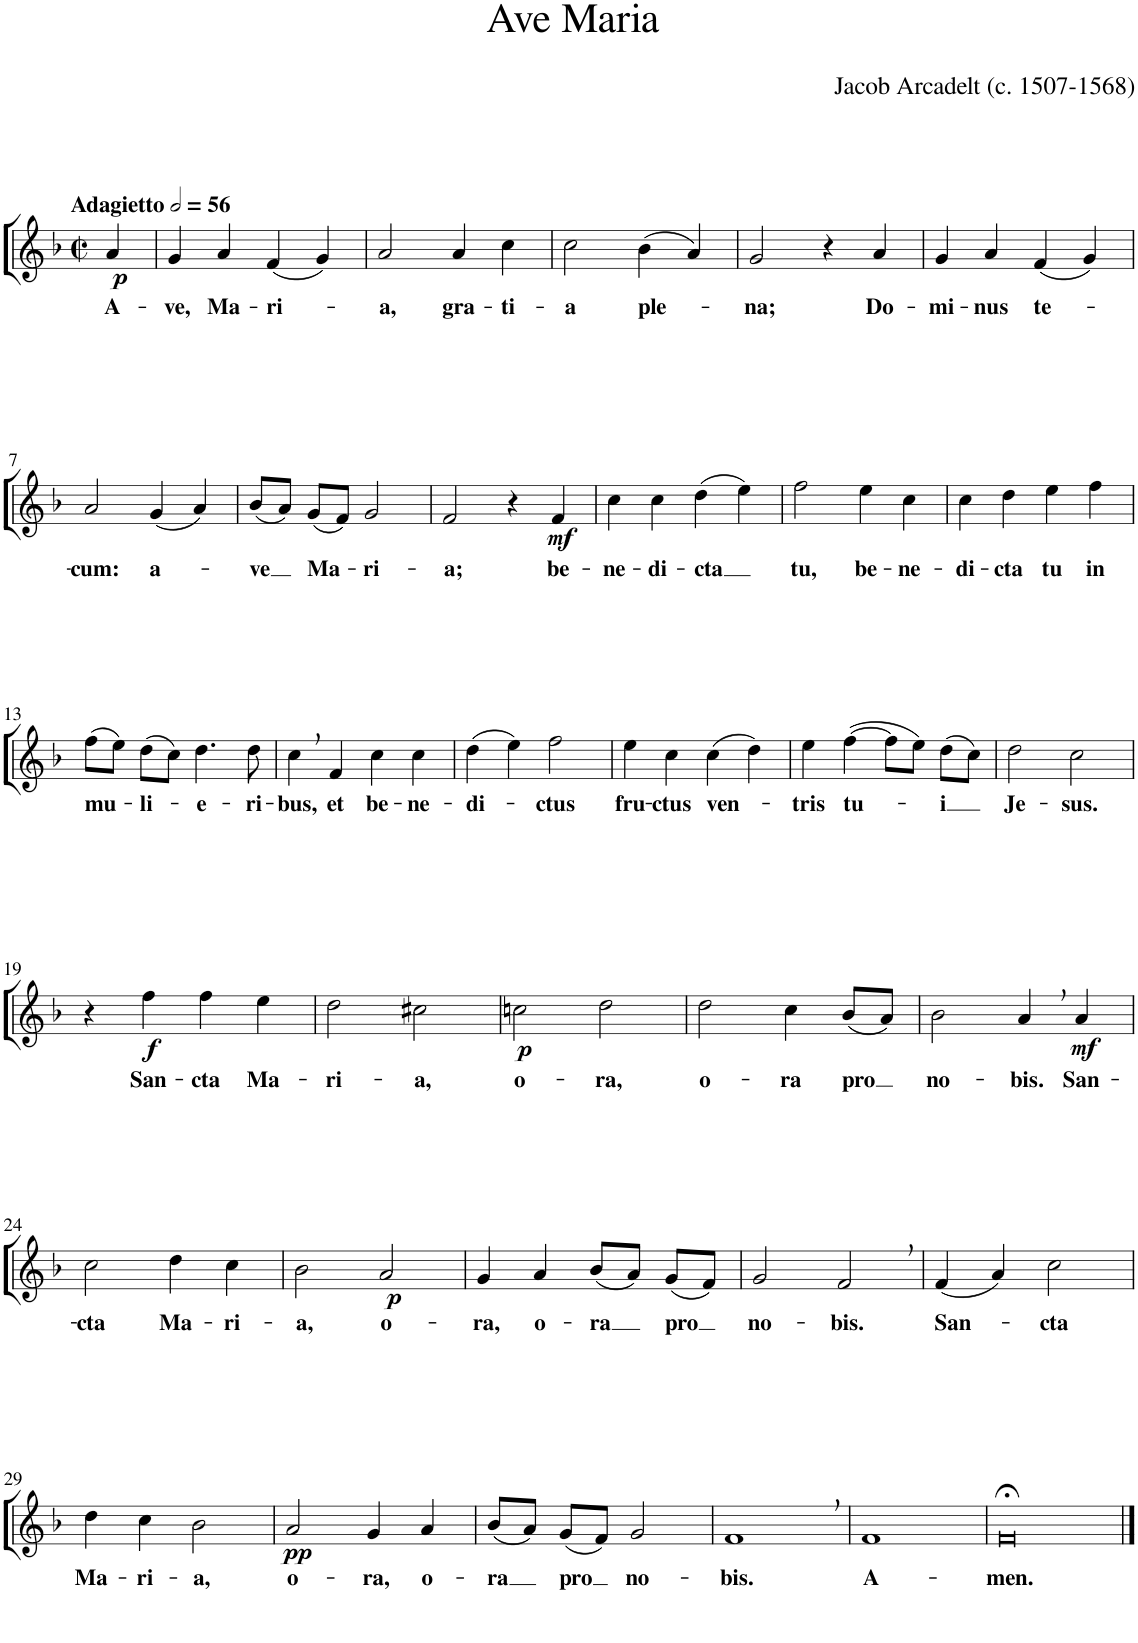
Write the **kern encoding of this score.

**kern	**text	**dynam
*part1	*part1	*part1
*staff1	*staff1	*staff1
*I"Soprano	*	*
*clefG2	*	*
*k[b-]	*	*
*M2/2	*	*
*met(c|)	*	*
*MM112	*	*
=1	=1	=1
!LO:TX:a:B:t=Adagietto	!	!
!	!LO:LY:b	!LO:DY:b
4a/	A-	p
=2	=2	=2
!	!LO:LY:b	!
4g/	-ve,	.
!	!LO:LY:b	!
4a/	Ma-	.
!	!LO:LY:b	!
(4f/	-ri-	.
4g/)	.	.
=3	=3	=3
!	!LO:LY:b	!
2a/	-a,	.
!	!LO:LY:b	!
4a/	gra-	.
!	!LO:LY:b	!
4cc\	-ti-	.
=4	=4	=4
!	!LO:LY:b	!
2cc\	-a	.
!	!LO:LY:b	!
(4b-\	ple-	.
4a/)	.	.
=5	=5	=5
!	!LO:LY:b	!
2g/	-na;	.
4r	.	.
!	!LO:LY:b	!
4a/	Do-	.
=6	=6	=6
!	!LO:LY:b	!
4g/	-mi-	.
!	!LO:LY:b	!
4a/	-nus	.
!	!LO:LY:b	!
(4f/	te-	.
4g/)	.	.
!!LO:LB:g=z
=7	=7	=7
!	!LO:LY:b	!
2a/	-cum:	.
!	!LO:LY:b	!
(4g/	a-	.
4a/)	.	.
=8	=8	=8
!	!LO:LY:b	!
(8b-/L	-ve	.
8a/J)	.	.
!	!LO:LY:b	!
(8g/L	Ma-	.
8f/J)	.	.
!	!LO:LY:b	!
2g/	-ri-	.
=9	=9	=9
!	!LO:LY:b	!
2f/	-a;	.
4r	.	.
!	!LO:LY:b	!LO:DY:b
4f/	be-	mf
=10	=10	=10
!	!LO:LY:b	!
4cc\	-ne-	.
!	!LO:LY:b	!
4cc\	-di-	.
!	!LO:LY:b	!
(4dd\	-cta	.
4ee\)	.	.
=11	=11	=11
!	!LO:LY:b	!
2ff\	tu,	.
!	!LO:LY:b	!
4ee\	be-	.
!	!LO:LY:b	!
4cc\	-ne-	.
=12	=12	=12
!	!LO:LY:b	!
4cc\	-di-	.
!	!LO:LY:b	!
4dd\	-cta	.
!	!LO:LY:b	!
4ee\	tu	.
!	!LO:LY:b	!
4ff\	in	.
!!LO:LB:g=z
=13	=13	=13
!	!LO:LY:b	!
(8ff\L	mu-	.
8ee\J)	.	.
!	!LO:LY:b	!
(8dd\L	-li-	.
8cc\J)	.	.
!	!LO:LY:b	!
4.dd\	-e-	.
!	!LO:LY:b	!
8dd\	-ri-	.
=14	=14	=14
!	!LO:LY:b	!
4cc,\	-bus,	.
!	!LO:LY:b	!
4f/	et	.
!	!LO:LY:b	!
4cc\	be-	.
!	!LO:LY:b	!
4cc\	-ne-	.
=15	=15	=15
!	!LO:LY:b	!
(4dd\	-di-	.
4ee\)	.	.
!	!LO:LY:b	!
2ff\	-ctus	.
=16	=16	=16
!	!LO:LY:b	!
4ee\	fru-	.
!	!LO:LY:b	!
4cc\	-ctus	.
!	!LO:LY:b	!
(4cc\	ven-	.
4dd\)	.	.
=17	=17	=17
!	!LO:LY:b	!
4ee\	-tris	.
!	!LO:LY:b	!
([4ff\	tu-	.
8ff\L]	.	.
8ee\J)	.	.
!	!LO:LY:b	!
(8dd\L	-i	.
8cc\J)	.	.
=18	=18	=18
!	!LO:LY:b	!
2dd\	Je-	.
!	!LO:LY:b	!
2cc\	-sus.	.
!!LO:LB:g=z
=19	=19	=19
4r	.	.
!	!LO:LY:b	!LO:DY:b
4ff\	San-	f
!	!LO:LY:b	!
4ff\	-cta	.
!	!LO:LY:b	!
4ee\	Ma-	.
=20	=20	=20
!	!LO:LY:b	!
2dd\	-ri-	.
!	!LO:LY:b	!
2cc#X\	-a,	.
=21	=21	=21
!	!LO:LY:b	!LO:DY:b
2ccn\	o-	p
!	!LO:LY:b	!
2dd\	-ra,	.
=22	=22	=22
!	!LO:LY:b	!
2dd\	o-	.
!	!LO:LY:b	!
4cc\	-ra	.
!	!LO:LY:b	!
(8b-/L	pro	.
8a/J)	.	.
=23	=23	=23
!	!LO:LY:b	!
2b-\	no-	.
!	!LO:LY:b	!
4a,/	-bis.	.
!	!LO:LY:b	!LO:DY:b
4a/	San-	mf
!!LO:LB:g=z
=24	=24	=24
!	!LO:LY:b	!
2cc\	-cta	.
!	!LO:LY:b	!
4dd\	Ma-	.
!	!LO:LY:b	!
4cc\	-ri-	.
=25	=25	=25
!	!LO:LY:b	!
2b-\	-a,	.
!	!LO:LY:b	!LO:DY:b
2a/	o-	p
=26	=26	=26
!	!LO:LY:b	!
4g/	-ra,	.
!	!LO:LY:b	!
4a/	o-	.
!	!LO:LY:b	!
(8b-/L	-ra	.
8a/J)	.	.
!	!LO:LY:b	!
(8g/L	pro	.
8f/J)	.	.
=27	=27	=27
!	!LO:LY:b	!
2g/	no-	.
!	!LO:LY:b	!
2f,/	-bis.	.
=28	=28	=28
!	!LO:LY:b	!
(4f/	San-	.
4a/)	.	.
!	!LO:LY:b	!
2cc\	-cta	.
!!LO:LB:g=z
=29	=29	=29
!	!LO:LY:b	!
4dd\	Ma-	.
!	!LO:LY:b	!
4cc\	-ri-	.
!	!LO:LY:b	!
2b-\	-a,	.
=30	=30	=30
!	!LO:LY:b	!LO:DY:b
2a/	o-	pp
!	!LO:LY:b	!
4g/	-ra,	.
!	!LO:LY:b	!
4a/	o-	.
=31	=31	=31
!	!LO:LY:b	!
(8b-/L	-ra	.
8a/J)	.	.
!	!LO:LY:b	!
(8g/L	pro	.
8f/J)	.	.
!	!LO:LY:b	!
2g/	no-	.
=32	=32	=32
!	!LO:LY:b	!
1f,	-bis.	.
=33	=33	=33
!	!LO:LY:b	!
1f	A-	.
=34	=34	=34
!	!LO:LY:b	!
1f;<	-men.	.
==	==	==
*-	*-	*-
